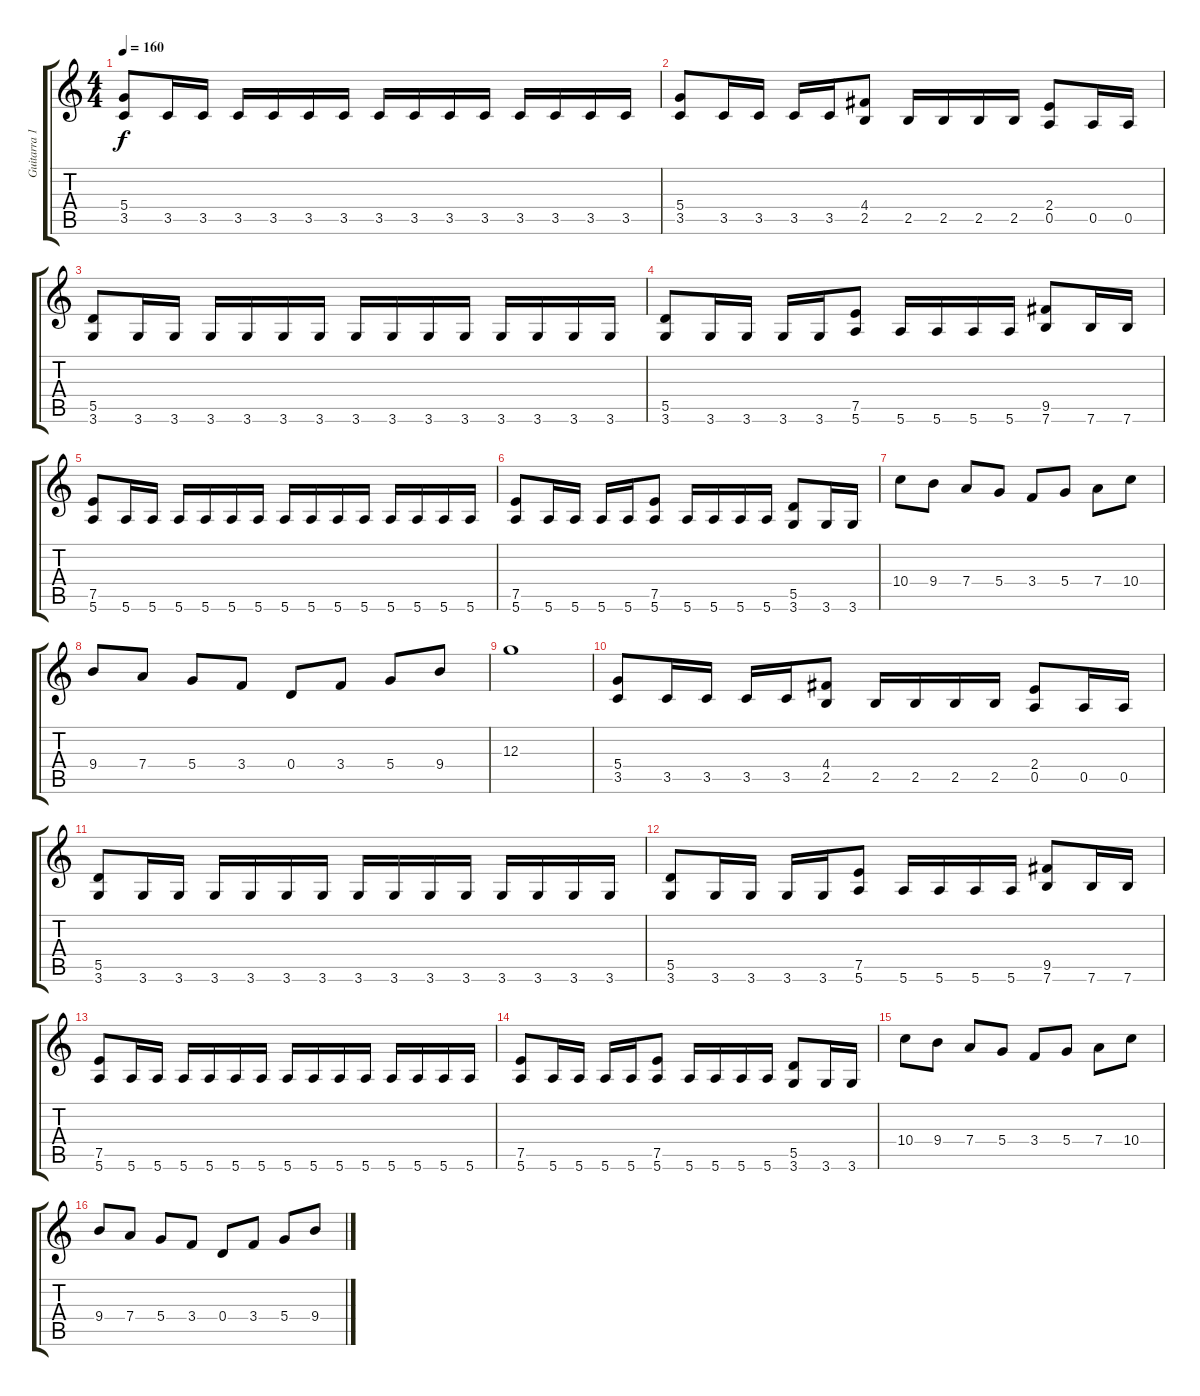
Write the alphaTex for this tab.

\track ("Guitarra 1" "Guitarra 1") {instrument overdrivenguitar}
\staff {score tabs}
\tuning (E4 B3 G3 D3 A2 E2) {hide}
\ts (4 4)
\tempo 160
\clef g2
\ks c
(5.4 3.5).8{dy f} 3.5.16 3.5.16 3.5.16 3.5.16 3.5.16 3.5.16 3.5.16 3.5.16 3.5.16 3.5.16 3.5.16 3.5.16 3.5.16 3.5.16 |
(5.4 3.5).8 3.5.16 3.5.16 3.5.16 3.5.16 (4.4 2.5).8 2.5.16 2.5.16 2.5.16 2.5.16 (2.4 0.5).8 0.5.16 0.5.16 |
(5.5 3.6).8 3.6.16 3.6.16 3.6.16 3.6.16 3.6.16 3.6.16 3.6.16 3.6.16 3.6.16 3.6.16 3.6.16 3.6.16 3.6.16 3.6.16 |
(5.5 3.6).8 3.6.16 3.6.16 3.6.16 3.6.16 (7.5 5.6).8 5.6.16 5.6.16 5.6.16 5.6.16 (9.5 7.6).8 7.6.16 7.6.16 |
(7.5 5.6).8 5.6.16 5.6.16 5.6.16 5.6.16 5.6.16 5.6.16 5.6.16 5.6.16 5.6.16 5.6.16 5.6.16 5.6.16 5.6.16 5.6.16 |
(7.5 5.6).8 5.6.16 5.6.16 5.6.16 5.6.16 (7.5 5.6).8 5.6.16 5.6.16 5.6.16 5.6.16 (5.5 3.6).8 3.6.16 3.6.16 |
10.4.8 9.4.8 7.4.8 5.4.8 3.4.8 5.4.8 7.4.8 10.4.8 |
9.4.8 7.4.8 5.4.8 3.4.8 0.4.8 3.4.8 5.4.8 9.4.8 |
12.3.1 |
(5.4 3.5).8 3.5.16 3.5.16 3.5.16 3.5.16 (4.4 2.5).8 2.5.16 2.5.16 2.5.16 2.5.16 (2.4 0.5).8 0.5.16 0.5.16 |
(5.5 3.6).8 3.6.16 3.6.16 3.6.16 3.6.16 3.6.16 3.6.16 3.6.16 3.6.16 3.6.16 3.6.16 3.6.16 3.6.16 3.6.16 3.6.16 |
(5.5 3.6).8 3.6.16 3.6.16 3.6.16 3.6.16 (7.5 5.6).8 5.6.16 5.6.16 5.6.16 5.6.16 (9.5 7.6).8 7.6.16 7.6.16 |
(7.5 5.6).8 5.6.16 5.6.16 5.6.16 5.6.16 5.6.16 5.6.16 5.6.16 5.6.16 5.6.16 5.6.16 5.6.16 5.6.16 5.6.16 5.6.16 |
(7.5 5.6).8 5.6.16 5.6.16 5.6.16 5.6.16 (7.5 5.6).8 5.6.16 5.6.16 5.6.16 5.6.16 (5.5 3.6).8 3.6.16 3.6.16 |
10.4.8 9.4.8 7.4.8 5.4.8 3.4.8 5.4.8 7.4.8 10.4.8 |
9.4.8 7.4.8 5.4.8 3.4.8 0.4.8 3.4.8 5.4.8 9.4.8
